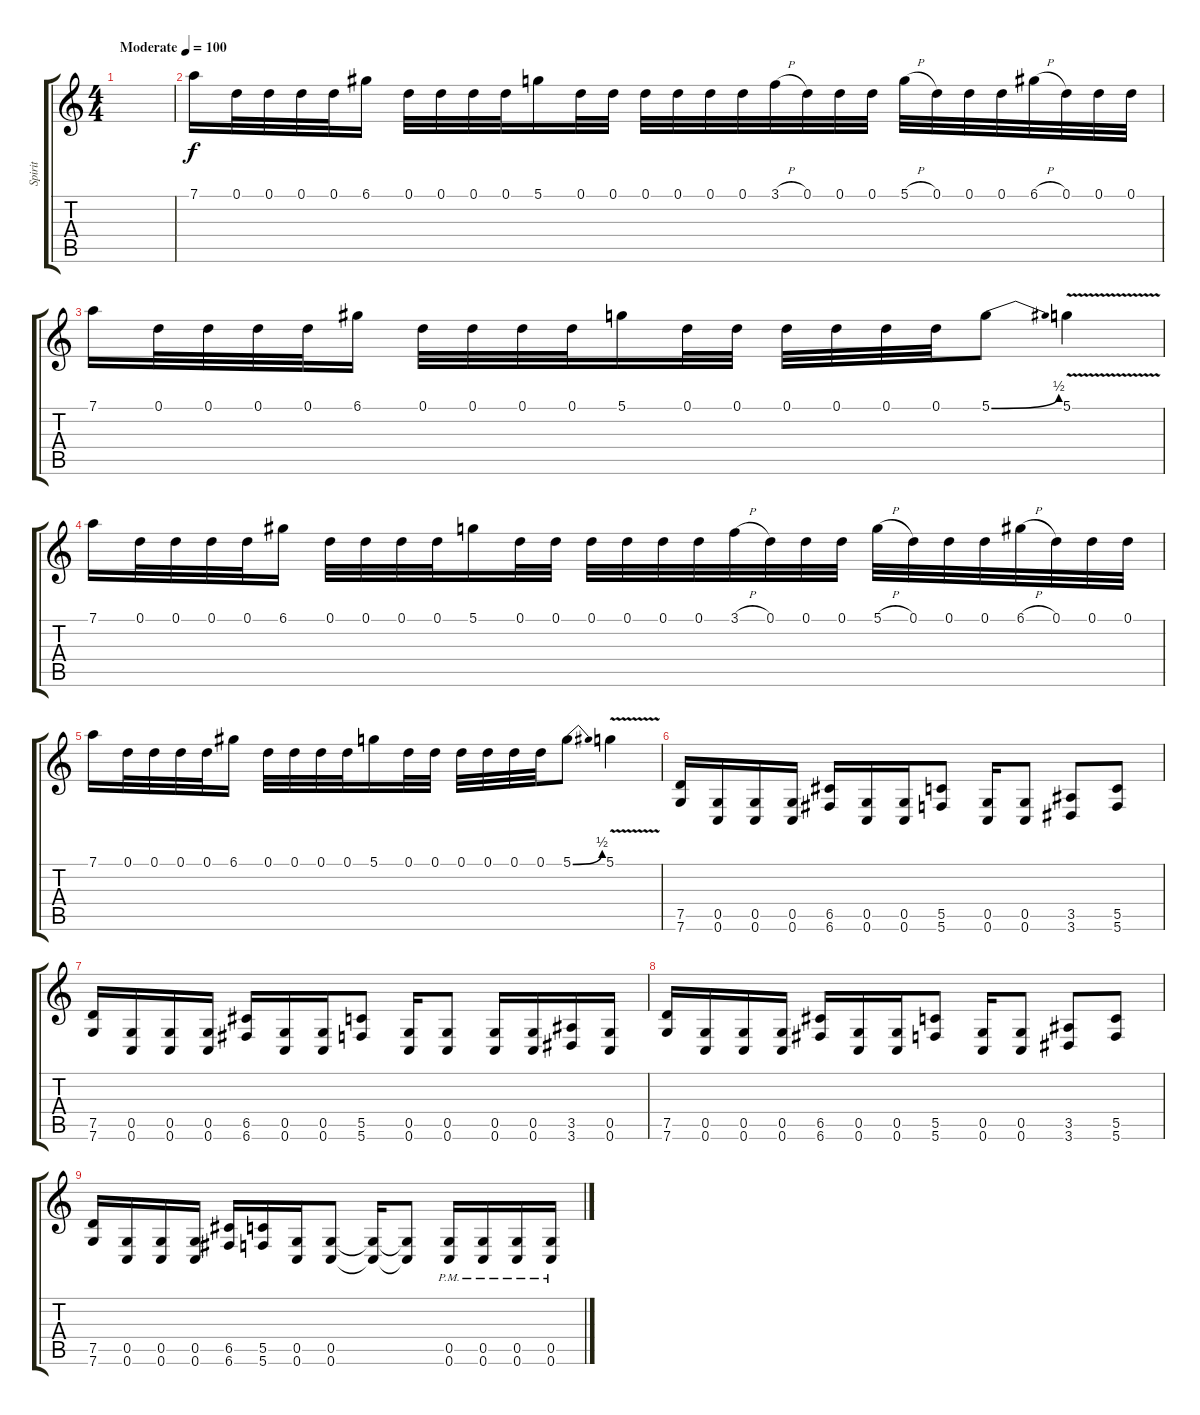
\track ("Spirit" "Spirit") {instrument distortionguitar}
\staff {score tabs}
\tuning (D4 A3 F3 C3 G2 C2) {hide}
\ts (4 4)
\tempo (100 "Moderate")
\clef g2
\ks c
|
7.1.16 0.1.32 0.1.32 0.1.32 0.1.32 6.1.16 0.1.32 0.1.32 0.1.32 0.1.32 5.1.16 0.1.32 0.1.32 0.1.32 0.1.32 0.1.32 0.1.32 3.1{h}.32 0.1.32 0.1.32 0.1.32 5.1{h}.32 0.1.32 0.1.32 0.1.32 6.1{h}.32 0.1.32 0.1.32 0.1.32 |
7.1.16 0.1.32 0.1.32 0.1.32 0.1.32 6.1.16 0.1.32 0.1.32 0.1.32 0.1.32 5.1.16 0.1.32 0.1.32 0.1.32 0.1.32 0.1.32 0.1.32 5.1{be (bend 0 0 60 2)}.8 5.1{v}.4 |
7.1.16 0.1.32 0.1.32 0.1.32 0.1.32 6.1.16 0.1.32 0.1.32 0.1.32 0.1.32 5.1.16 0.1.32 0.1.32 0.1.32 0.1.32 0.1.32 0.1.32 3.1{h}.32 0.1.32 0.1.32 0.1.32 5.1{h}.32 0.1.32 0.1.32 0.1.32 6.1{h}.32 0.1.32 0.1.32 0.1.32 |
7.1.16 0.1.32 0.1.32 0.1.32 0.1.32 6.1.16 0.1.32 0.1.32 0.1.32 0.1.32 5.1.16 0.1.32 0.1.32 0.1.32 0.1.32 0.1.32 0.1.32 5.1{be (bend 0 0 60 2)}.8 5.1{v}.4 |
(7.5 7.6).16 (0.5 0.6).16 (0.5 0.6).16 (0.5 0.6).16 (6.5 6.6).16 (0.5 0.6).16 (0.5 0.6).16 (5.5 5.6).8 (0.5 0.6).16 (0.5 0.6).8 (3.5 3.6).8 (5.5 5.6).8 |
(7.5 7.6).16 (0.5 0.6).16 (0.5 0.6).16 (0.5 0.6).16 (6.5 6.6).16 (0.5 0.6).16 (0.5 0.6).16 (5.5 5.6).8 (0.5 0.6).16 (0.5 0.6).8 (0.5 0.6).16 (0.5 0.6).16 (3.5 3.6).16 (0.5 0.6).16 |
(7.5 7.6).16 (0.5 0.6).16 (0.5 0.6).16 (0.5 0.6).16 (6.5 6.6).16 (0.5 0.6).16 (0.5 0.6).16 (5.5 5.6).8 (0.5 0.6).16 (0.5 0.6).8 (3.5 3.6).8 (5.5 5.6).8 |
(7.5 7.6).16 (0.5 0.6).16 (0.5 0.6).16 (0.5 0.6).16 (6.5 6.6).16 (5.5 5.6).16 (0.5 0.6).16 (0.5 0.6).8 (0.5{t} 0.6{t}).16 (0.5{t} 0.6{t}).8 (0.5{pm} 0.6{pm}).16 (0.5{pm} 0.6{pm}).16 (0.5{pm} 0.6{pm}).16 (0.5{pm} 0.6{pm}).16
